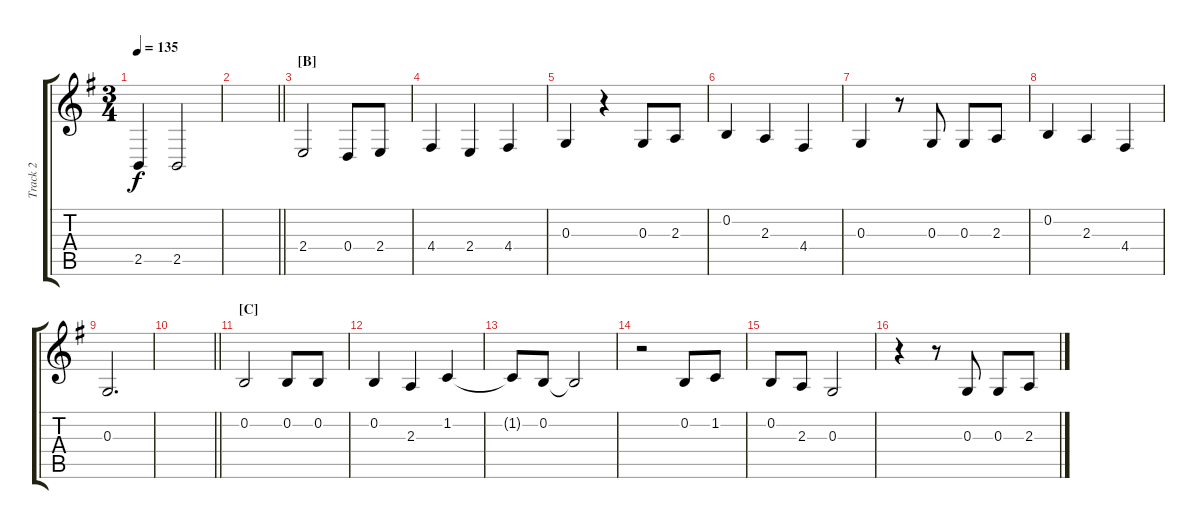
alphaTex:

\track ("Track 2" "Track 2") {instrument lead6voice}
\staff {score tabs}
\tuning (E4 B3 G3 D3 A2 E2) {hide}
\ts (3 4)
\tempo 135
\clef g2
\ks g
2.5.4{dy f} 2.5.2 |
\barLineRight lightlight
|
\section ("" "[B]")
2.4.2 0.4.8 2.4.8 |
4.4.4 2.4.4 4.4.4 |
0.3.4 r.4 0.3.8 2.3.8 |
0.2.4 2.3.4 4.4.4 |
0.3.4 r.8 0.3.8 0.3.8 2.3.8 |
0.2.4 2.3.4 4.4.4 |
0.3.2{d} |
\barLineRight lightlight
|
\section ("" "[C]")
0.2.2 0.2.8 0.2.8 |
0.2.4 2.3.4 1.2.4 |
1.2{t}.8 0.2.8 0.2{t}.2 |
r.2 0.2.8 1.2.8 |
0.2.8 2.3.8 0.3.2 |
r.4 r.8 0.3.8 0.3.8 2.3.8
